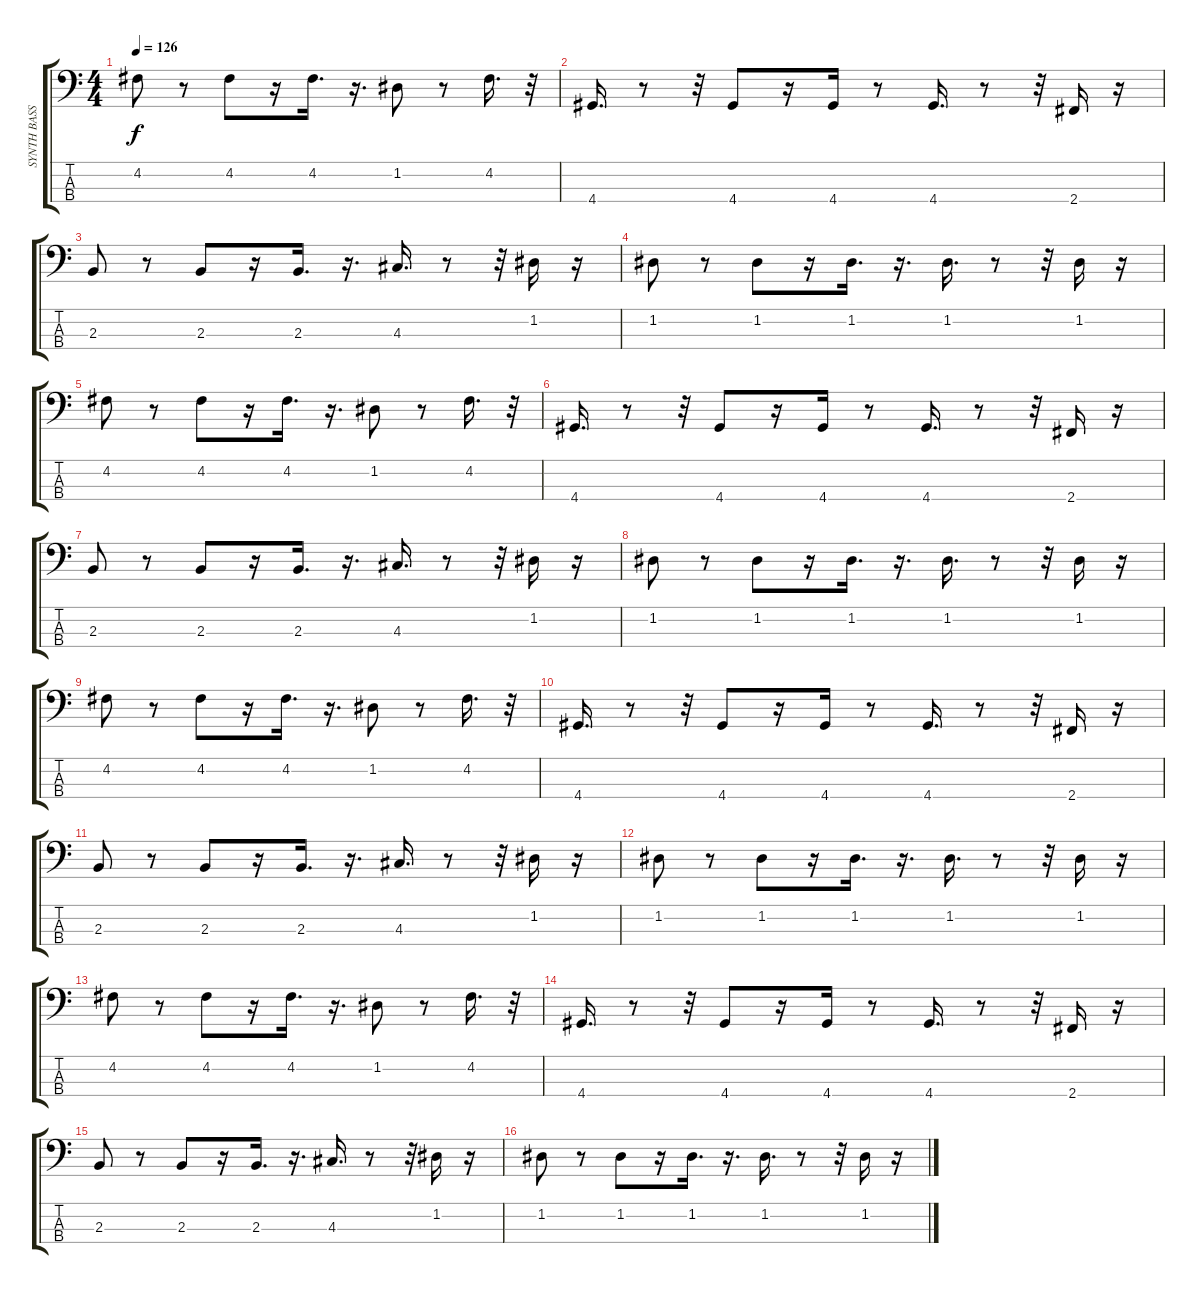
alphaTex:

\track ("SYNTH BASS" "SYNTH BASS") {instrument synthbass1}
\staff {score tabs}
\tuning (G2 D2 A1 E1) {hide}
\ts (4 4)
\tempo 126
\clef f4
\ks c
4.2.8{dy f} r.8 4.2.8 r.16 4.2.16{d} r.16{d} 1.2.8 r.8 4.2.16{d} r.32 |
4.4.16{d} r.8 r.32 4.4.8 r.16 4.4.16 r.8 4.4.16{d} r.8 r.32 2.4.16 r.16 |
2.3.8 r.8 2.3.8 r.16 2.3.16{d} r.16{d} 4.3.16{d} r.8 r.32 1.2.16 r.16 |
1.2.8 r.8 1.2.8 r.16 1.2.16{d} r.16{d} 1.2.16{d} r.8 r.32 1.2.16 r.16 |
4.2.8 r.8 4.2.8 r.16 4.2.16{d} r.16{d} 1.2.8 r.8 4.2.16{d} r.32 |
4.4.16{d} r.8 r.32 4.4.8 r.16 4.4.16 r.8 4.4.16{d} r.8 r.32 2.4.16 r.16 |
2.3.8 r.8 2.3.8 r.16 2.3.16{d} r.16{d} 4.3.16{d} r.8 r.32 1.2.16 r.16 |
1.2.8 r.8 1.2.8 r.16 1.2.16{d} r.16{d} 1.2.16{d} r.8 r.32 1.2.16 r.16 |
4.2.8 r.8 4.2.8 r.16 4.2.16{d} r.16{d} 1.2.8 r.8 4.2.16{d} r.32 |
4.4.16{d} r.8 r.32 4.4.8 r.16 4.4.16 r.8 4.4.16{d} r.8 r.32 2.4.16 r.16 |
2.3.8 r.8 2.3.8 r.16 2.3.16{d} r.16{d} 4.3.16{d} r.8 r.32 1.2.16 r.16 |
1.2.8 r.8 1.2.8 r.16 1.2.16{d} r.16{d} 1.2.16{d} r.8 r.32 1.2.16 r.16 |
4.2.8 r.8 4.2.8 r.16 4.2.16{d} r.16{d} 1.2.8 r.8 4.2.16{d} r.32 |
4.4.16{d} r.8 r.32 4.4.8 r.16 4.4.16 r.8 4.4.16{d} r.8 r.32 2.4.16 r.16 |
2.3.8 r.8 2.3.8 r.16 2.3.16{d} r.16{d} 4.3.16{d} r.8 r.32 1.2.16 r.16 |
1.2.8 r.8 1.2.8 r.16 1.2.16{d} r.16{d} 1.2.16{d} r.8 r.32 1.2.16 r.16
